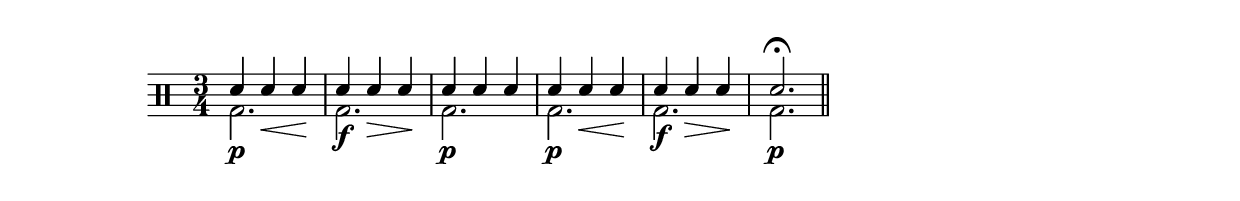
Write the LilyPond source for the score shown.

%-*- coding: utf-8 -*-

\version "2.16.0"

%\header {title = "diversao modal - parte 2"}

\drums {

\override Staff.TimeSignature #'style = #'()
\time 3/4 
%\override Score.BarNumber #'transparent = ##t
%\override Score.RehearsalMark #'font-family = #'
\override Score.RehearsalMark #'font-size = #2
%\set Score.markFormatter = #format-mark-numbers

\context DrumVoice = "1" { }
\context DrumVoice = "2" { }

<<
{

sn4 sn sn
sn sn sn
sn sn sn
sn sn sn
sn sn sn
sn2.\fermata

\bar "||"

  
}
\\
{

<<bd2. {s4\p s4\< s4\!} >> 
<<bd2. {s4\f s4\> s4\!} >> 
bd2.\p
<<bd2. {s4\p s4\< s4\!} >> 
<<bd2. {s4\f s4\> s4\!} >>
bd2.\p

}
>>

}


